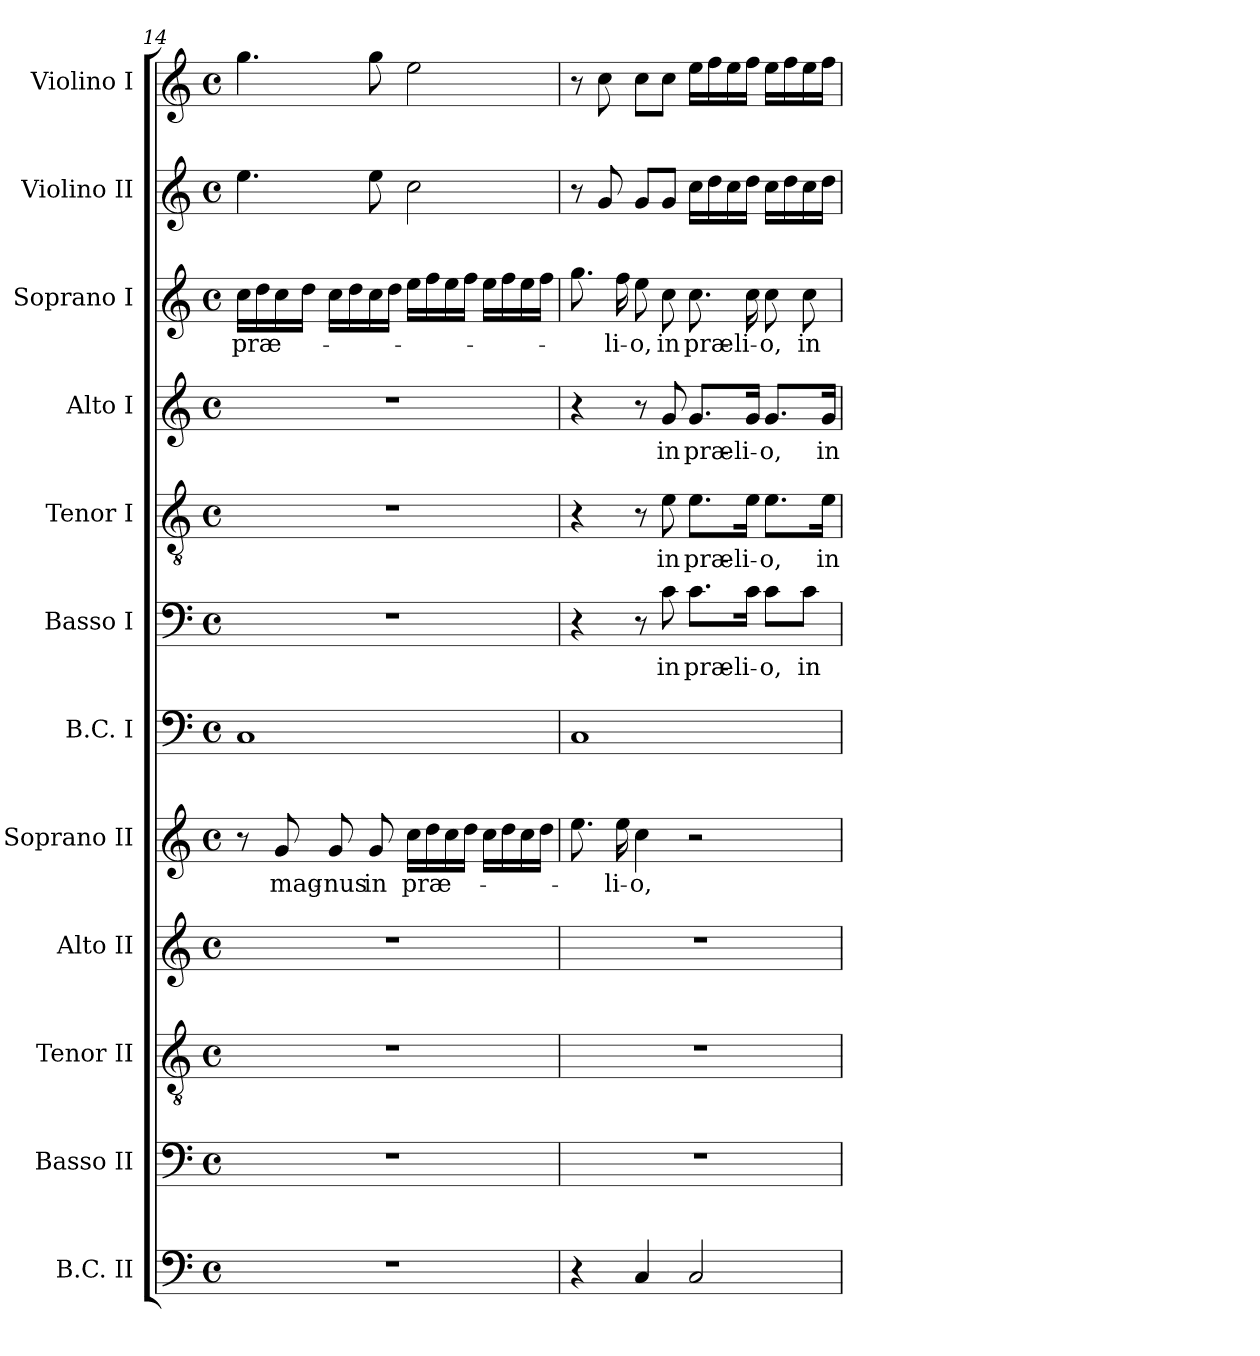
**kern	**kern	**kern	**kern	**kern	**text	**kern	**kern	**text	**kern	**text	**kern	**text	**kern	**text	**kern	**kern
*part12	*part11	*part10	*part9	*part8	*part8	*part7	*part6	*part6	*part5	*part5	*part4	*part4	*part3	*part3	*part2	*part1
*staff12	*staff11	*staff10	*staff9	*staff8	*staff8	*staff7	*staff6	*staff6	*staff5	*staff5	*staff4	*staff4	*staff3	*staff3	*staff2	*staff1
*I"B.C. II	*I"Basso II	*I"Tenor II	*I"Alto II	*I"Soprano II	*	*I"B.C. I	*I"Basso I	*	*I"Tenor I	*	*I"Alto I	*	*I"Soprano I	*	*I"Violino II	*I"Violino I
*I'BC2	*I'B 2	*I'T 2	*I'A 2	*I'S 2	*	*I'BC1	*I'B 1	*	*I'T 1	*	*I'A 1	*	*I'S 1	*	*I'Vln. II	*I'Vln. I
!!LO:PB:g=z
*clefF4	*clefF4	*clefGv2	*clefG2	*clefG2	*	*clefF4	*clefF4	*	*clefGv2	*	*clefG2	*	*clefG2	*	*clefG2	*clefG2
*k[]	*k[]	*k[]	*k[]	*k[]	*	*k[]	*k[]	*	*k[]	*	*k[]	*	*k[]	*	*k[]	*k[]
*C:	*C:	*C:	*C:	*C:	*	*C:	*C:	*	*C:	*	*C:	*	*C:	*	*C:	*C:
*M4/4	*M4/4	*M4/4	*M4/4	*M4/4	*	*M4/4	*M4/4	*	*M4/4	*	*M4/4	*	*M4/4	*	*M4/4	*M4/4
*met(c)	*met(c)	*met(c)	*met(c)	*met(c)	*	*met(c)	*met(c)	*	*met(c)	*	*met(c)	*	*met(c)	*	*met(c)	*met(c)
=14	=14	=14	=14	=14	=14	=14	=14	=14	=14	=14	=14	=14	=14	=14	=14	=14
!	!	!	!	!	!	!	!	!	!	!	!	!	!	!LO:LY:b	!	!
1r	1r	1r	1r	8r	.	1C	1r	.	1r	.	1r	.	16cc\LL	præ-	4.ee\	4.gg\
.	.	.	.	.	.	.	.	.	.	.	.	.	16dd\	.	.	.
!	!	!	!	!	!LO:LY:b	!	!	!	!	!	!	!	!	!	!	!
.	.	.	.	8g/	mag-	.	.	.	.	.	.	.	16cc\	.	.	.
.	.	.	.	.	.	.	.	.	.	.	.	.	16dd\JJ	.	.	.
!	!	!	!	!	!LO:LY:b	!	!	!	!	!	!	!	!	!	!	!
.	.	.	.	8g/	-nus	.	.	.	.	.	.	.	16cc\LL	.	.	.
.	.	.	.	.	.	.	.	.	.	.	.	.	16dd\	.	.	.
!	!	!	!	!	!LO:LY:b	!	!	!	!	!	!	!	!	!	!	!
.	.	.	.	8g/	in	.	.	.	.	.	.	.	16cc\	.	8ee\	8gg\
.	.	.	.	.	.	.	.	.	.	.	.	.	16dd\JJ	.	.	.
!	!	!	!	!	!LO:LY:b	!	!	!	!	!	!	!	!	!	!	!
.	.	.	.	16cc\LL	præ-	.	.	.	.	.	.	.	16ee\LL	.	2cc\	2ee\
.	.	.	.	16dd\	.	.	.	.	.	.	.	.	16ff\	.	.	.
.	.	.	.	16cc\	.	.	.	.	.	.	.	.	16ee\	.	.	.
.	.	.	.	16dd\JJ	.	.	.	.	.	.	.	.	16ff\JJ	.	.	.
.	.	.	.	16cc\LL	.	.	.	.	.	.	.	.	16ee\LL	.	.	.
.	.	.	.	16dd\	.	.	.	.	.	.	.	.	16ff\	.	.	.
.	.	.	.	16cc\	.	.	.	.	.	.	.	.	16ee\	.	.	.
.	.	.	.	16dd\JJ	.	.	.	.	.	.	.	.	16ff\JJ	.	.	.
=15	=15	=15	=15	=15	=15	=15	=15	=15	=15	=15	=15	=15	=15	=15	=15	=15
4r	1r	1r	1r	8.ee\	.	1C	4r	.	4r	.	4r	.	8.gg\	.	8r	8r
.	.	.	.	.	.	.	.	.	.	.	.	.	.	.	8g/	8cc\
!	!	!	!	!	!LO:LY:b	!	!	!	!	!	!	!	!	!	!	!
!	!	!	!	!	!	!	!	!	!	!	!	!	!	!LO:LY:b	!	!
.	.	.	.	16ee\	-li-	.	.	.	.	.	.	.	16ff\	-li-	.	.
!	!	!	!	!	!LO:LY:b	!	!	!	!	!	!	!	!	!	!	!
!	!	!	!	!	!	!	!	!	!	!	!	!	!	!LO:LY:b	!	!
4C/	.	.	.	4cc\	-o,	.	8r	.	8r	.	8r	.	8ee\	-o,	8g/L	8cc\L
!	!	!	!	!	!	!	!	!LO:LY:b	!	!	!	!	!	!	!	!
!	!	!	!	!	!	!	!	!	!	!LO:LY:b	!	!	!	!	!	!
!	!	!	!	!	!	!	!	!	!	!	!	!LO:LY:b	!	!	!	!
!	!	!	!	!	!	!	!	!	!	!	!	!	!	!LO:LY:b	!	!
.	.	.	.	.	.	.	8c\	in	8e\	in	8g/	in	8cc\	in	8g/J	8cc\J
!	!	!	!	!	!	!	!	!LO:LY:b	!	!	!	!	!	!	!	!
!	!	!	!	!	!	!	!	!	!	!LO:LY:b	!	!	!	!	!	!
!	!	!	!	!	!	!	!	!	!	!	!	!LO:LY:b	!	!	!	!
!	!	!	!	!	!	!	!	!	!	!	!	!	!	!LO:LY:b	!	!
2C/	.	.	.	2r	.	.	8.c\L	præ-	8.e\L	præ-	8.g/L	præ-	8.cc\	præ-	16cc\LL	16ee\LL
.	.	.	.	.	.	.	.	.	.	.	.	.	.	.	16dd\	16ff\
.	.	.	.	.	.	.	.	.	.	.	.	.	.	.	16cc\	16ee\
!	!	!	!	!	!	!	!	!LO:LY:b	!	!	!	!	!	!	!	!
!	!	!	!	!	!	!	!	!	!	!LO:LY:b	!	!	!	!	!	!
!	!	!	!	!	!	!	!	!	!	!	!	!LO:LY:b	!	!	!	!
!	!	!	!	!	!	!	!	!	!	!	!	!	!	!LO:LY:b	!	!
.	.	.	.	.	.	.	16c\Jk	-li-	16e\Jk	-li-	16g/Jk	-li-	16cc\	-li-	16dd\JJ	16ff\JJ
!	!	!	!	!	!	!	!	!LO:LY:b	!	!	!	!	!	!	!	!
!	!	!	!	!	!	!	!	!	!	!LO:LY:b	!	!	!	!	!	!
!	!	!	!	!	!	!	!	!	!	!	!	!LO:LY:b	!	!	!	!
!	!	!	!	!	!	!	!	!	!	!	!	!	!	!LO:LY:b	!	!
.	.	.	.	.	.	.	8c\L	-o,	8.e\L	-o,	8.g/L	-o,	8cc\	-o,	16cc\LL	16ee\LL
.	.	.	.	.	.	.	.	.	.	.	.	.	.	.	16dd\	16ff\
!	!	!	!	!	!	!	!	!LO:LY:b	!	!	!	!	!	!	!	!
!	!	!	!	!	!	!	!	!	!	!	!	!	!	!LO:LY:b	!	!
.	.	.	.	.	.	.	8c\J	in	.	.	.	.	8cc\	in	16cc\	16ee\
!	!	!	!	!	!	!	!	!	!	!LO:LY:b	!	!	!	!	!	!
!	!	!	!	!	!	!	!	!	!	!	!	!LO:LY:b	!	!	!	!
.	.	.	.	.	.	.	.	.	16e\Jk	in	16g/Jk	in	.	.	16dd\JJ	16ff\JJ
=	=	=	=	=	=	=	=	=	=	=	=	=	=	=	=	=
*-	*-	*-	*-	*-	*-	*-	*-	*-	*-	*-	*-	*-	*-	*-	*-	*-
